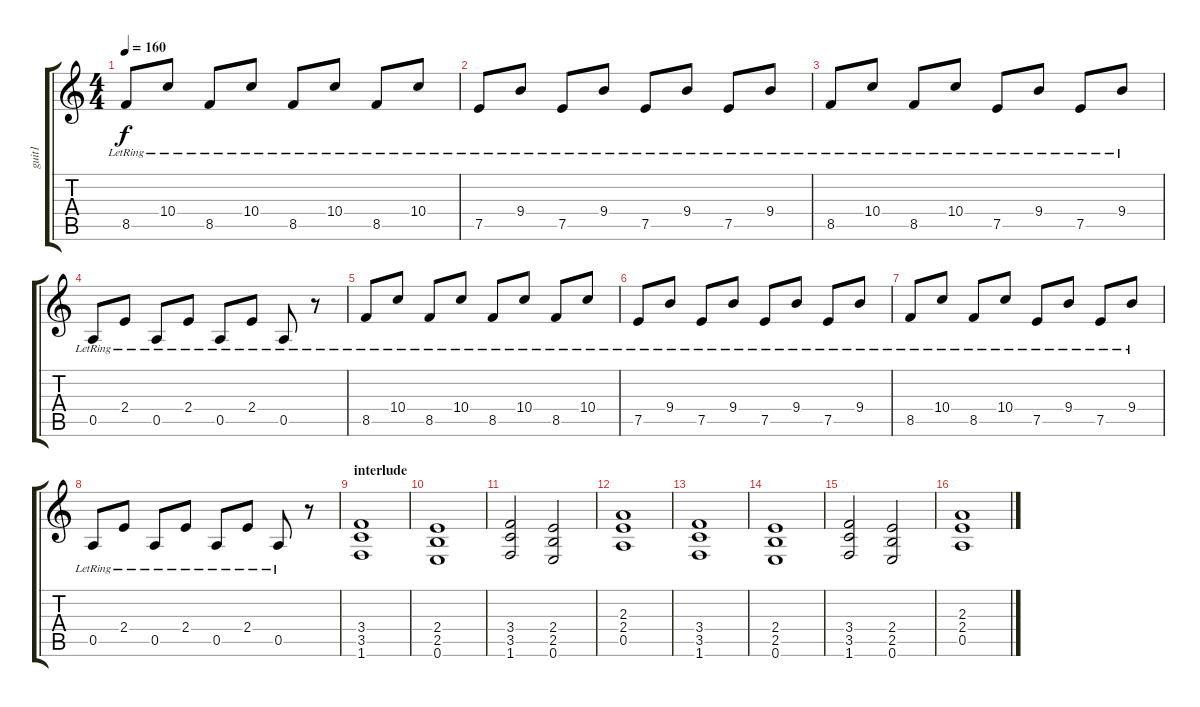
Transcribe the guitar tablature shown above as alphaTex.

\track ("guit1" "guit1") {instrument acousticguitarsteel}
\staff {score tabs}
\tuning (E4 B3 G3 D3 A2 E2) {hide}
\ts (4 4)
\tempo 160
\clef g2
\ks c
8.5{lr}.8{dy f} 10.4{lr}.8 8.5{lr}.8 10.4{lr}.8 8.5{lr}.8 10.4{lr}.8 8.5{lr}.8 10.4{lr}.8 |
7.5{lr}.8 9.4{lr}.8 7.5{lr}.8 9.4{lr}.8 7.5{lr}.8 9.4{lr}.8 7.5{lr}.8 9.4{lr}.8 |
8.5{lr}.8 10.4{lr}.8 8.5{lr}.8 10.4{lr}.8 7.5{lr}.8 9.4{lr}.8 7.5{lr}.8 9.4{lr}.8 |
0.5{lr}.8 2.4{lr}.8 0.5{lr}.8 2.4{lr}.8 0.5{lr}.8 2.4{lr}.8 0.5{lr}.8 r.8 |
8.5{lr}.8 10.4{lr}.8 8.5{lr}.8 10.4{lr}.8 8.5{lr}.8 10.4{lr}.8 8.5{lr}.8 10.4{lr}.8 |
7.5{lr}.8 9.4{lr}.8 7.5{lr}.8 9.4{lr}.8 7.5{lr}.8 9.4{lr}.8 7.5{lr}.8 9.4{lr}.8 |
8.5{lr}.8 10.4{lr}.8 8.5{lr}.8 10.4{lr}.8 7.5{lr}.8 9.4{lr}.8 7.5{lr}.8 9.4{lr}.8 |
0.5{lr}.8 2.4{lr}.8 0.5{lr}.8 2.4{lr}.8 0.5{lr}.8 2.4{lr}.8 0.5{lr}.8 r.8 |
\section ("" "interlude")
(3.4 3.5 1.6).1{instrument distortionguitar} |
(2.4 2.5 0.6).1 |
(3.4 3.5 1.6).2 (2.4 2.5 0.6).2 |
(2.3 2.4 0.5).1 |
(3.4 3.5 1.6).1{instrument distortionguitar} |
(2.4 2.5 0.6).1 |
(3.4 3.5 1.6).2 (2.4 2.5 0.6).2 |
(2.3 2.4 0.5).1
